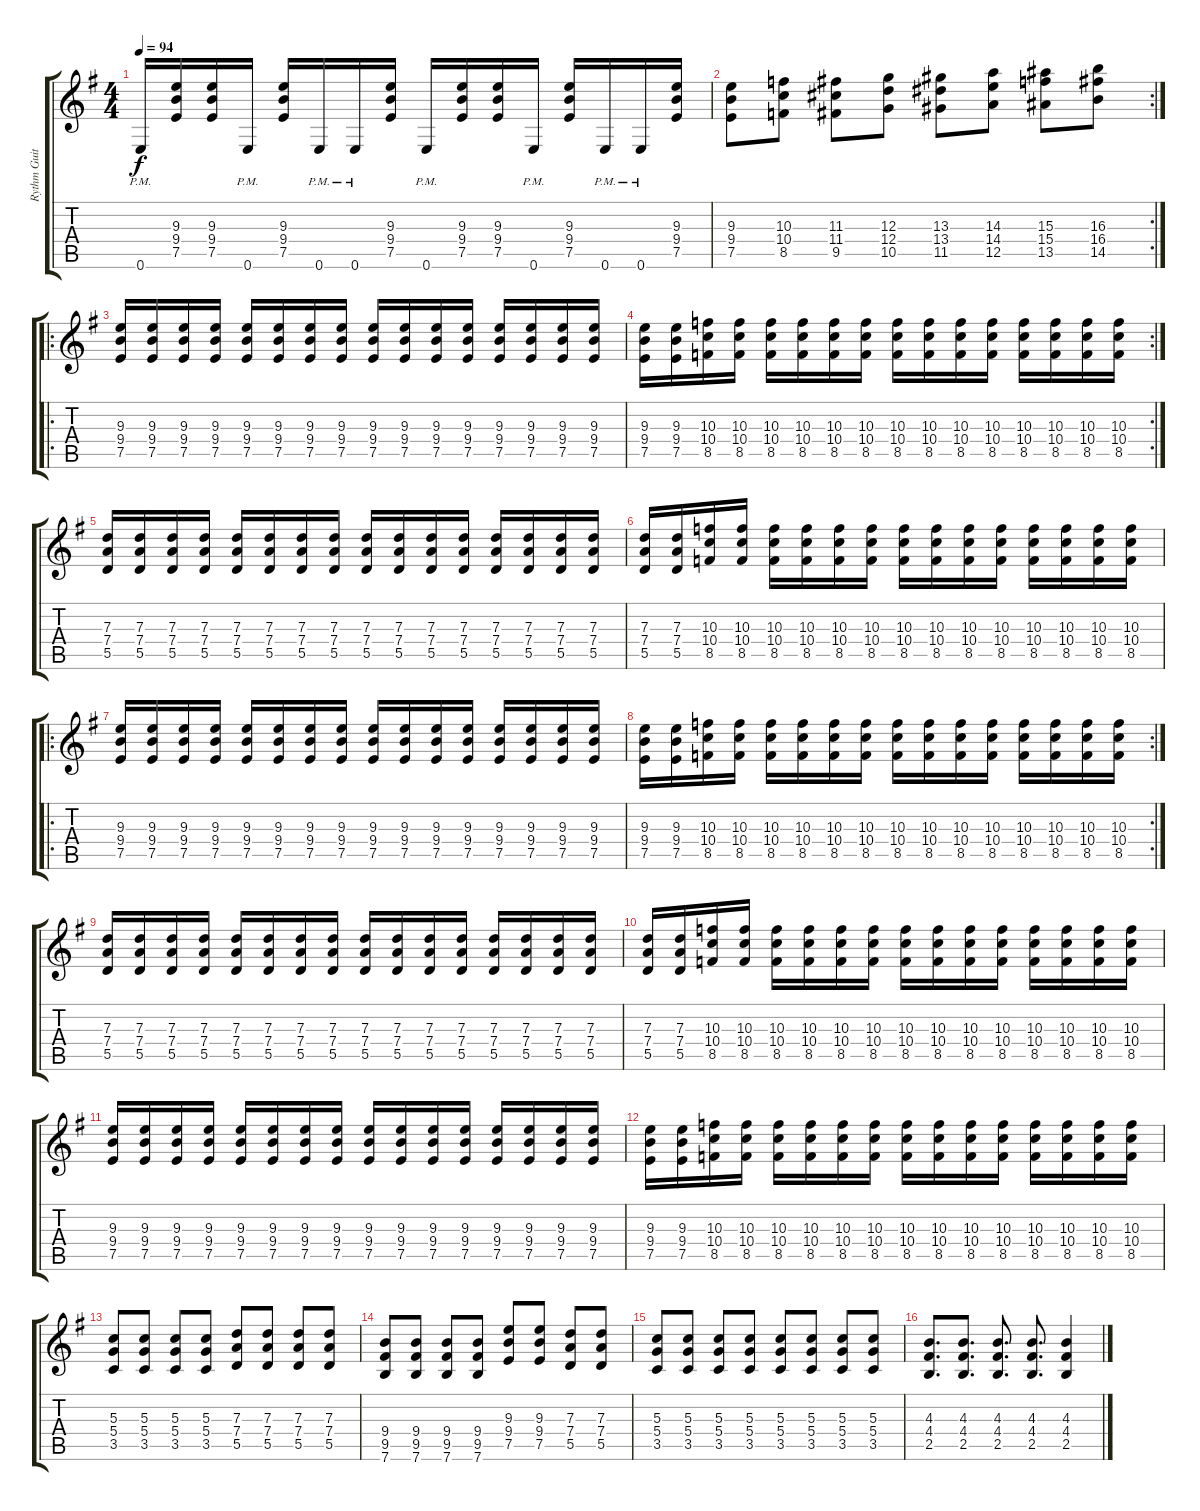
\track ("Rythm Guitar" "Rythm Guit") {instrument overdrivenguitar}
\staff {score tabs}
\tuning (E4 B3 G3 D3 A2 E2) {hide}
\ts (4 4)
\tempo 94
\clef g2
\ks g
0.6{pm}.16{dy f} (9.3 9.4 7.5).16 (9.3 9.4 7.5).16 0.6{pm}.16 (9.3 9.4 7.5).16 0.6{pm}.16 0.6{pm}.16 (9.3 9.4 7.5).16 0.6{pm}.16 (9.3 9.4 7.5).16 (9.3 9.4 7.5).16 0.6{pm}.16 (9.3 9.4 7.5).16 0.6{pm}.16 0.6{pm}.16 (9.3 9.4 7.5).16 |
\rc 2
(9.3 9.4 7.5).8 (10.3 10.4 8.5).8 (11.3 11.4 9.5).8 (12.3 12.4 10.5).8 (13.3 13.4 11.5).8 (14.3 14.4 12.5).8 (15.3 15.4 13.5).8 (16.3 16.4 14.5).8 |
\ro
(9.3 9.4 7.5).16 (9.3 9.4 7.5).16 (9.3 9.4 7.5).16 (9.3 9.4 7.5).16 (9.3 9.4 7.5).16 (9.3 9.4 7.5).16 (9.3 9.4 7.5).16 (9.3 9.4 7.5).16 (9.3 9.4 7.5).16 (9.3 9.4 7.5).16 (9.3 9.4 7.5).16 (9.3 9.4 7.5).16 (9.3 9.4 7.5).16 (9.3 9.4 7.5).16 (9.3 9.4 7.5).16 (9.3 9.4 7.5).16 |
\rc 2
(9.3 9.4 7.5).16 (9.3 9.4 7.5).16 (10.3 10.4 8.5).16 (10.3 10.4 8.5).16 (10.3 10.4 8.5).16 (10.3 10.4 8.5).16 (10.3 10.4 8.5).16 (10.3 10.4 8.5).16 (10.3 10.4 8.5).16 (10.3 10.4 8.5).16 (10.3 10.4 8.5).16 (10.3 10.4 8.5).16 (10.3 10.4 8.5).16 (10.3 10.4 8.5).16 (10.3 10.4 8.5).16 (10.3 10.4 8.5).16 |
(7.3 7.4 5.5).16 (7.3 7.4 5.5).16 (7.3 7.4 5.5).16 (7.3 7.4 5.5).16 (7.3 7.4 5.5).16 (7.3 7.4 5.5).16 (7.3 7.4 5.5).16 (7.3 7.4 5.5).16 (7.3 7.4 5.5).16 (7.3 7.4 5.5).16 (7.3 7.4 5.5).16 (7.3 7.4 5.5).16 (7.3 7.4 5.5).16 (7.3 7.4 5.5).16 (7.3 7.4 5.5).16 (7.3 7.4 5.5).16 |
(7.3 7.4 5.5).16 (7.3 7.4 5.5).16 (10.3 10.4 8.5).16 (10.3 10.4 8.5).16 (10.3 10.4 8.5).16 (10.3 10.4 8.5).16 (10.3 10.4 8.5).16 (10.3 10.4 8.5).16 (10.3 10.4 8.5).16 (10.3 10.4 8.5).16 (10.3 10.4 8.5).16 (10.3 10.4 8.5).16 (10.3 10.4 8.5).16 (10.3 10.4 8.5).16 (10.3 10.4 8.5).16 (10.3 10.4 8.5).16 |
\ro
(9.3 9.4 7.5).16 (9.3 9.4 7.5).16 (9.3 9.4 7.5).16 (9.3 9.4 7.5).16 (9.3 9.4 7.5).16 (9.3 9.4 7.5).16 (9.3 9.4 7.5).16 (9.3 9.4 7.5).16 (9.3 9.4 7.5).16 (9.3 9.4 7.5).16 (9.3 9.4 7.5).16 (9.3 9.4 7.5).16 (9.3 9.4 7.5).16 (9.3 9.4 7.5).16 (9.3 9.4 7.5).16 (9.3 9.4 7.5).16 |
\rc 2
(9.3 9.4 7.5).16 (9.3 9.4 7.5).16 (10.3 10.4 8.5).16 (10.3 10.4 8.5).16 (10.3 10.4 8.5).16 (10.3 10.4 8.5).16 (10.3 10.4 8.5).16 (10.3 10.4 8.5).16 (10.3 10.4 8.5).16 (10.3 10.4 8.5).16 (10.3 10.4 8.5).16 (10.3 10.4 8.5).16 (10.3 10.4 8.5).16 (10.3 10.4 8.5).16 (10.3 10.4 8.5).16 (10.3 10.4 8.5).16 |
(7.3 7.4 5.5).16 (7.3 7.4 5.5).16 (7.3 7.4 5.5).16 (7.3 7.4 5.5).16 (7.3 7.4 5.5).16 (7.3 7.4 5.5).16 (7.3 7.4 5.5).16 (7.3 7.4 5.5).16 (7.3 7.4 5.5).16 (7.3 7.4 5.5).16 (7.3 7.4 5.5).16 (7.3 7.4 5.5).16 (7.3 7.4 5.5).16 (7.3 7.4 5.5).16 (7.3 7.4 5.5).16 (7.3 7.4 5.5).16 |
(7.3 7.4 5.5).16 (7.3 7.4 5.5).16 (10.3 10.4 8.5).16 (10.3 10.4 8.5).16 (10.3 10.4 8.5).16 (10.3 10.4 8.5).16 (10.3 10.4 8.5).16 (10.3 10.4 8.5).16 (10.3 10.4 8.5).16 (10.3 10.4 8.5).16 (10.3 10.4 8.5).16 (10.3 10.4 8.5).16 (10.3 10.4 8.5).16 (10.3 10.4 8.5).16 (10.3 10.4 8.5).16 (10.3 10.4 8.5).16 |
(9.3 9.4 7.5).16 (9.3 9.4 7.5).16 (9.3 9.4 7.5).16 (9.3 9.4 7.5).16 (9.3 9.4 7.5).16 (9.3 9.4 7.5).16 (9.3 9.4 7.5).16 (9.3 9.4 7.5).16 (9.3 9.4 7.5).16 (9.3 9.4 7.5).16 (9.3 9.4 7.5).16 (9.3 9.4 7.5).16 (9.3 9.4 7.5).16 (9.3 9.4 7.5).16 (9.3 9.4 7.5).16 (9.3 9.4 7.5).16 |
(9.3 9.4 7.5).16 (9.3 9.4 7.5).16 (10.3 10.4 8.5).16 (10.3 10.4 8.5).16 (10.3 10.4 8.5).16 (10.3 10.4 8.5).16 (10.3 10.4 8.5).16 (10.3 10.4 8.5).16 (10.3 10.4 8.5).16 (10.3 10.4 8.5).16 (10.3 10.4 8.5).16 (10.3 10.4 8.5).16 (10.3 10.4 8.5).16 (10.3 10.4 8.5).16 (10.3 10.4 8.5).16 (10.3 10.4 8.5).16 |
(5.3 5.4 3.5).8 (5.3 5.4 3.5).8 (5.3 5.4 3.5).8 (5.3 5.4 3.5).8 (7.3 7.4 5.5).8 (7.3 7.4 5.5).8 (7.3 7.4 5.5).8 (7.3 7.4 5.5).8 |
(9.4 9.5 7.6).8 (9.4 9.5 7.6).8 (9.4 9.5 7.6).8 (9.4 9.5 7.6).8 (9.3 9.4 7.5).8 (9.3 9.4 7.5).8 (7.3 7.4 5.5).8 (7.3 7.4 5.5).8 |
(5.3 5.4 3.5).8 (5.3 5.4 3.5).8 (5.3 5.4 3.5).8 (5.3 5.4 3.5).8 (5.3 5.4 3.5).8 (5.3 5.4 3.5).8 (5.3 5.4 3.5).8 (5.3 5.4 3.5).8 |
(4.3 4.4 2.5).8{d} (4.3 4.4 2.5).8{d} (4.3 4.4 2.5).8{d} (4.3 4.4 2.5).8{d} (4.3 4.4 2.5).4
